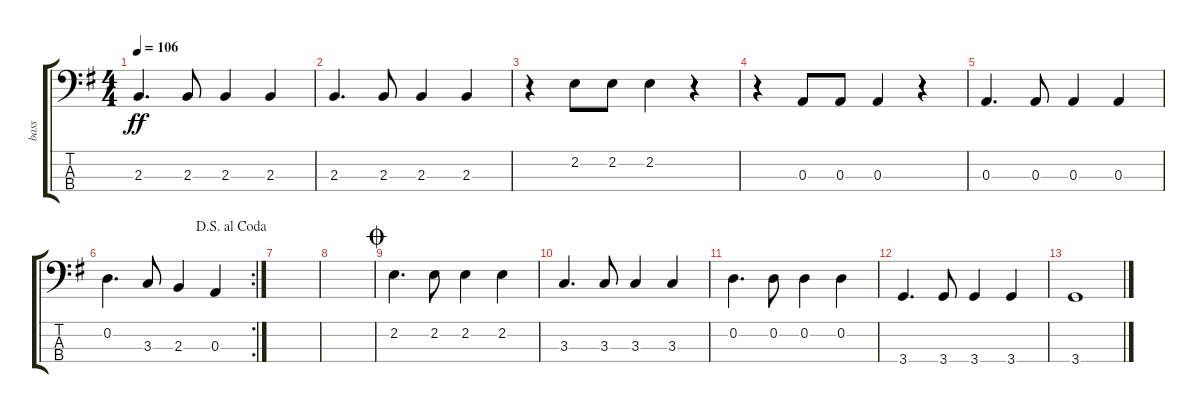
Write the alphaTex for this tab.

\track ("bass" "bass") {instrument electricbassfinger}
\staff {score tabs}
\tuning (G2 D2 A1 E1) {hide}
\ts (4 4)
\tempo 106
\clef f4
\ks g
2.3.4{d dy ff} 2.3.8 2.3.4 2.3.4 |
2.3.4{d} 2.3.8 2.3.4 2.3.4 |
r.4 2.2.8 2.2.8 2.2.4 r.4 |
r.4 0.3.8 0.3.8 0.3.4 r.4 |
0.3.4{d} 0.3.8 0.3.4 0.3.4 |
\rc 2
\jump dalsegnoalcoda
0.2.4{d} 3.3.8 2.3.4 0.3.4 |
|
|
\jump coda
2.2.4{d} 2.2.8 2.2.4 2.2.4 |
3.3.4{d} 3.3.8 3.3.4 3.3.4 |
0.2.4{d} 0.2.8 0.2.4 0.2.4 |
3.4.4{d} 3.4.8 3.4.4 3.4.4 |
3.4.1
